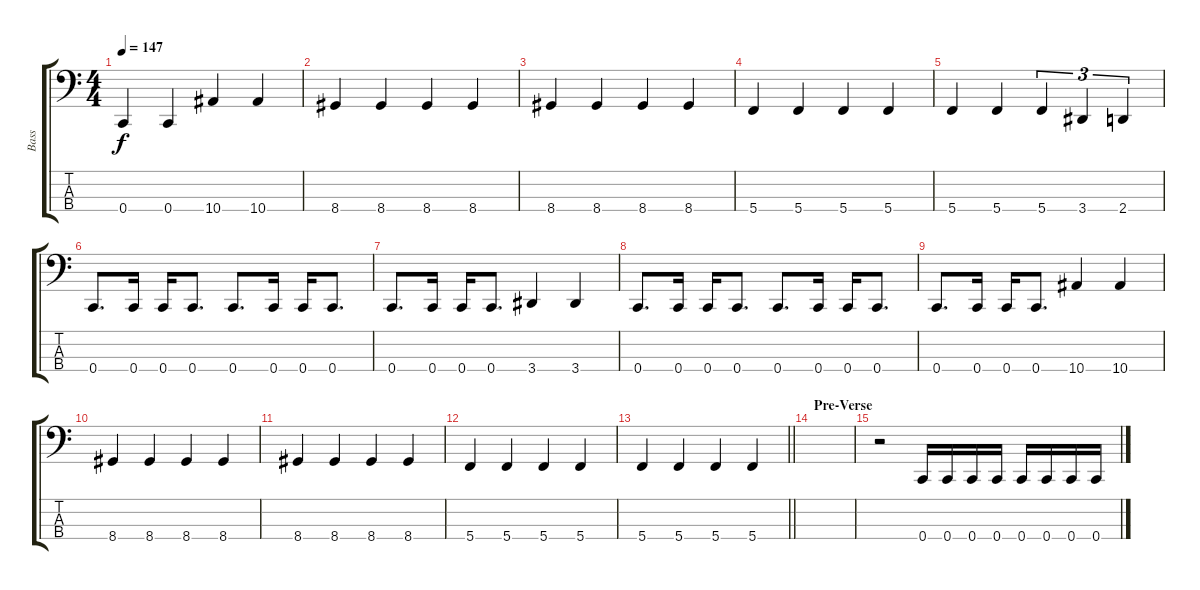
\track ("Bass" "Bass") {instrument electricbasspick}
\staff {score tabs}
\tuning (F2 C2 G1 C1) {hide}
\ts (4 4)
\tempo 147
\clef f4
\ks c
0.4.4{dy f} 0.4.4 10.4.4 10.4.4 |
8.4.4 8.4.4 8.4.4 8.4.4 |
8.4.4 8.4.4 8.4.4 8.4.4 |
5.4.4 5.4.4 5.4.4 5.4.4 |
5.4.4 5.4.4 5.4.4{tu (3 2)} 3.4.4{tu (3 2)} 2.4.4{tu (3 2)} |
0.4.8{d} 0.4.16 0.4.16 0.4.8{d} 0.4.8{d} 0.4.16 0.4.16 0.4.8{d} |
0.4.8{d} 0.4.16 0.4.16 0.4.8{d} 3.4.4 3.4.4 |
0.4.8{d} 0.4.16 0.4.16 0.4.8{d} 0.4.8{d} 0.4.16 0.4.16 0.4.8{d} |
0.4.8{d} 0.4.16 0.4.16 0.4.8{d} 10.4.4 10.4.4 |
8.4.4 8.4.4 8.4.4 8.4.4 |
8.4.4 8.4.4 8.4.4 8.4.4 |
5.4.4 5.4.4 5.4.4 5.4.4 |
\barLineRight lightlight
5.4.4 5.4.4 5.4.4 5.4.4 |
\section ("" "Pre-Verse")
|
r.2 0.4.16 0.4.16 0.4.16 0.4.16 0.4.16 0.4.16 0.4.16 0.4.16
